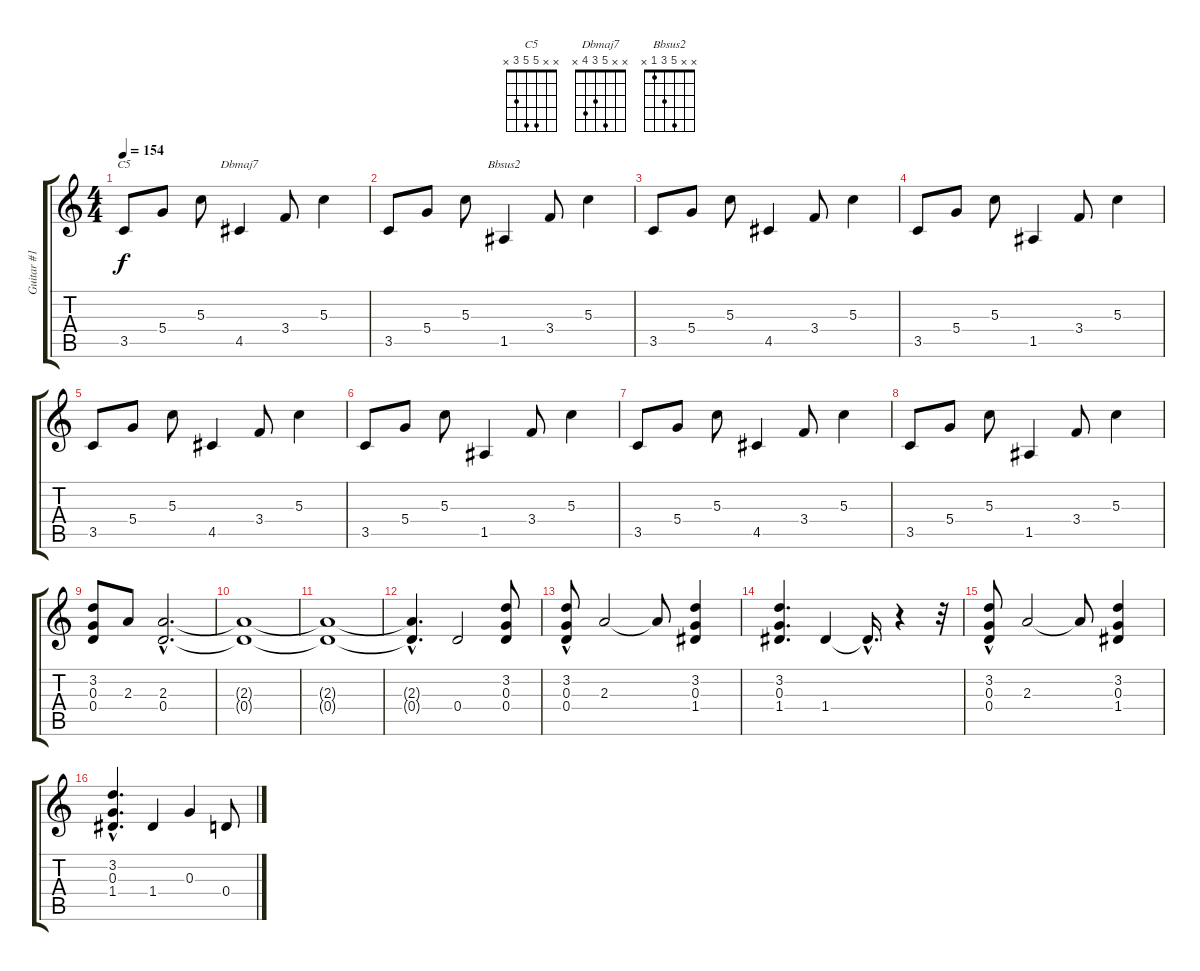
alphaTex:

\track ("Guitar #1" "Guitar #1") {instrument distortionguitar}
\staff {score tabs}
\tuning (E4 B3 G3 D3 A2 E2) {hide}
\chord ("C5" x x 5 5 3 x)
\chord ("Dbmaj7" x x 5 3 4 x)
\chord ("Bbsus2" x x 5 3 1 x)
\ts (4 4)
\tempo 154
\clef g2
\ks c
3.5.8{ch "C5" dy f} 5.4.8 5.3.8 4.5.4{ch "Dbmaj7"} 3.4.8 5.3.4 |
3.5.8 5.4.8 5.3.8 1.5.4{ch "Bbsus2"} 3.4.8 5.3.4 |
3.5.8 5.4.8 5.3.8 4.5.4 3.4.8 5.3.4 |
3.5.8 5.4.8 5.3.8 1.5.4 3.4.8 5.3.4 |
3.5.8 5.4.8 5.3.8 4.5.4 3.4.8 5.3.4 |
3.5.8 5.4.8 5.3.8 1.5.4 3.4.8 5.3.4 |
3.5.8 5.4.8 5.3.8 4.5.4 3.4.8 5.3.4 |
3.5.8 5.4.8 5.3.8 1.5.4 3.4.8 5.3.4 |
(3.2 0.3 0.4).8 2.3.8 (2.3{hac} 0.4{hac}).2{d} |
(2.3{t} 0.4{t}).1 |
(2.3{t} 0.4{t}).1 |
(2.3{hac t} 0.4{hac t}).4{d} 0.4.2 (3.2 0.3 0.4).8 |
(3.2 0.3 0.4{hac}).8 2.3.2 2.3{t}.8 (3.2 0.3 1.4).4 |
(3.2 0.3 1.4).4{d} 1.4.4 1.4{hac t}.16{d} r.4 r.32 |
(3.2 0.3 0.4{hac}).8 2.3.2 2.3{t}.8 (3.2 0.3 1.4).4 |
(3.2 0.3{hac} 1.4{hac}).4{d} 1.4.4 0.3.4 0.4.8
